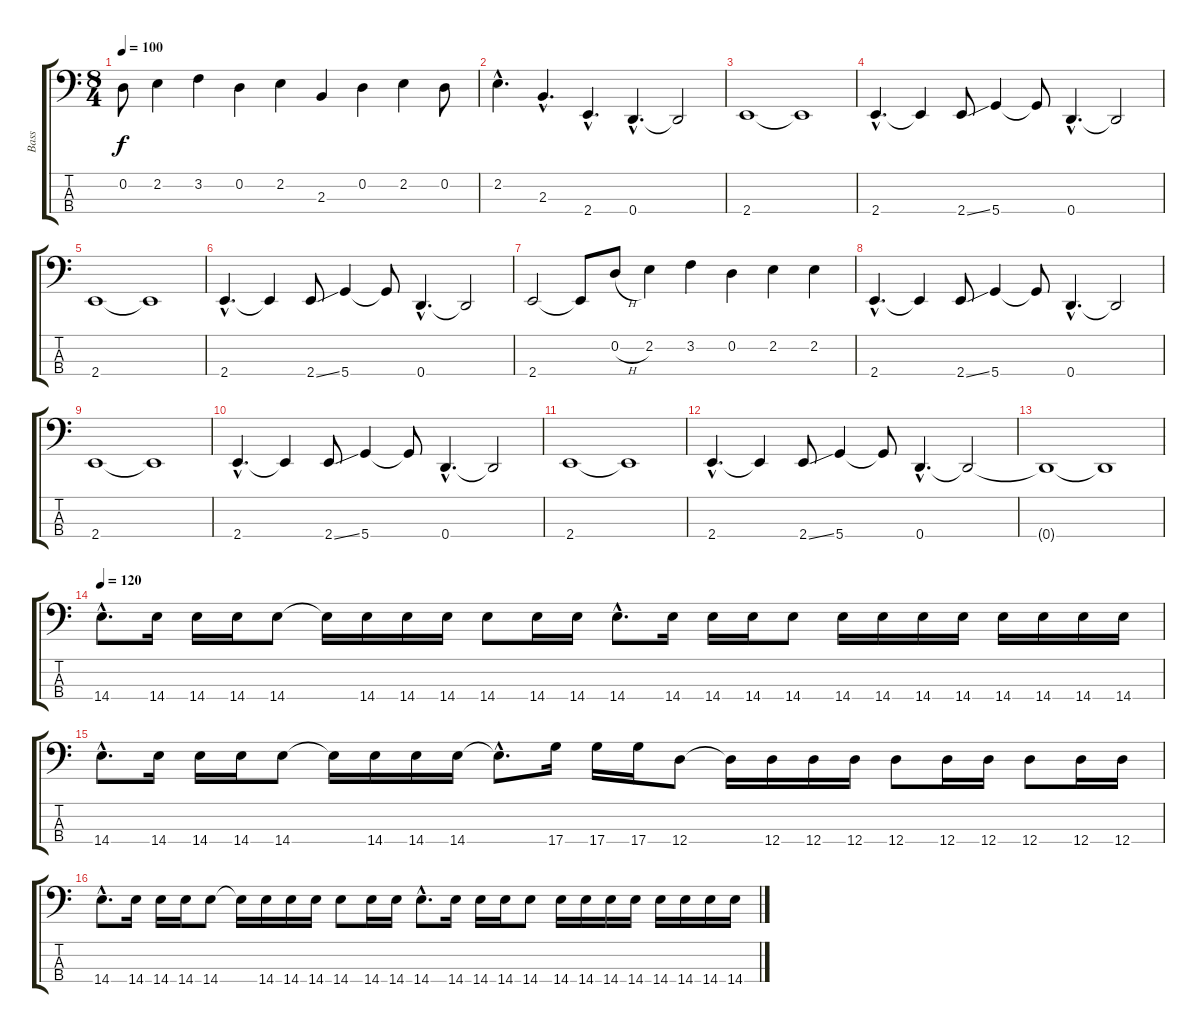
\track ("Bass" "Bass") {instrument electricbasspick}
\staff {score tabs}
\tuning (G2 D2 A1 D1) {hide}
\ts (8 4)
\tempo 100
\clef f4
\ks c
0.2.8{dy f} 2.2.4 3.2.4 0.2.4 2.2.4 2.3.4 0.2.4 2.2.4 0.2.8 |
2.2{hac}.4{d} 2.3{hac}.4{d} 2.4{hac}.4{d} 0.4{hac}.4{d} 0.4{t}.2 |
2.4.1 2.4{t}.1 |
2.4{hac}.4{d} 2.4{t}.4 2.4{ss}.8 5.4.4 5.4{t}.8 0.4{hac}.4{d} 0.4{t}.2 |
2.4.1 2.4{t}.1 |
2.4{hac}.4{d} 2.4{t}.4 2.4{ss}.8 5.4.4 5.4{t}.8 0.4{hac}.4{d} 0.4{t}.2 |
2.4.2 2.4{t}.8 0.2{h}.8 2.2.4 3.2.4 0.2.4 2.2.4 2.2.4 |
2.4{hac}.4{d} 2.4{t}.4 2.4{ss}.8 5.4.4 5.4{t}.8 0.4{hac}.4{d} 0.4{t}.2 |
2.4.1 2.4{t}.1 |
2.4{hac}.4{d} 2.4{t}.4 2.4{ss}.8 5.4.4 5.4{t}.8 0.4{hac}.4{d} 0.4{t}.2 |
2.4.1 2.4{t}.1 |
2.4{hac}.4{d} 2.4{t}.4 2.4{ss}.8 5.4.4 5.4{t}.8 0.4{hac}.4{d} 0.4{t}.2 |
0.4{t}.1 0.4{t}.1 |
\tempo 120
14.4{hac}.8{d} 14.4.16 14.4.16 14.4.16 14.4.8 14.4{t}.16 14.4.16 14.4.16 14.4.16 14.4.8 14.4.16 14.4.16 14.4{hac}.8{d} 14.4.16 14.4.16 14.4.16 14.4.8 14.4.16 14.4.16 14.4.16 14.4.16 14.4.16 14.4.16 14.4.16 14.4.16 |
14.4{hac}.8{d} 14.4.16 14.4.16 14.4.16 14.4.8 14.4{t}.16 14.4.16 14.4.16 14.4.16 14.4{hac t}.8{d} 17.4.16 17.4.16 17.4.16 12.4.8 12.4{t}.16 12.4.16 12.4.16 12.4.16 12.4.8 12.4.16 12.4.16 12.4.8 12.4.16 12.4.16 |
14.4{hac}.8{d} 14.4.16 14.4.16 14.4.16 14.4.8 14.4{t}.16 14.4.16 14.4.16 14.4.16 14.4.8 14.4.16 14.4.16 14.4{hac}.8{d} 14.4.16 14.4.16 14.4.16 14.4.8 14.4.16 14.4.16 14.4.16 14.4.16 14.4.16 14.4.16 14.4.16 14.4.16
